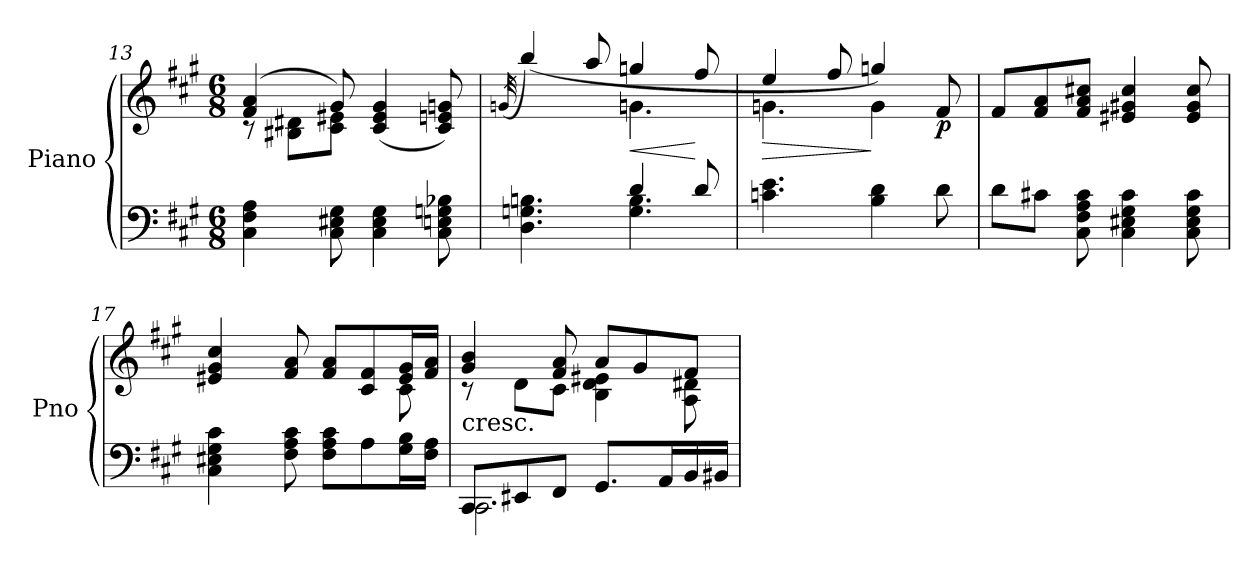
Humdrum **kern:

**kern	**kern	**dynam
*part1	*part1	*part1
*staff2	*staff1	*staff1/2
*I"Piano	*	*
*I'Pno	*	*
*clefF4	*clefG2	*
*k[f#c#g#]	*k[f#c#g#]	*
*A:	*A:	*
*M6/8	*M6/8	*
=13	=13	=13
*	*^	*
4C#\ 4F#\ 4A\	(4f#/ 4a/	8rc	.
.	.	8B#X\ 8d#X\L	.
8C#\ 8E#X\ 8G#\	8g#/)	8c#\ 8e#X\J	.
4C#\ 4E#\ 4G#\	(4c#/ 4e#/ 4g#/	4.ryy	.
8C#\ 8En\ 8Gn\ 8B-X\	8c#/ 8en/ 8gn/)	.	.
=14	=14	=14	=14
.	(32qgn/	.	.
*^	*	*	*
4.D\ 4.Gn\ 4.Bn\	4.ryy	(4bb/)	4.ryy	.
.	.	8aa/	.	.
!	!	!	!	!LO:HP:b
4d/	4.G\ 4.B\	4ggn/	4.gn\	<
8d/	.	8ff#/	.	[
*v	*v	*	*	*
=15	=15	=15	=15
!	!	!	!LO:HP:b
4.cn\ 4.e\	4ee/	4.gn\	>
.	8ff#/	.	.
4B\ 4d\	4ggn/)	4g\	]
!	!	!	!LO:DY:b
8d\	8f#/	8ryy	p
*	*v	*v	*
=16	=16	=16
8d\L	8f#/L	.
8c#X\J	8f#/ 8a/	.
8C#\ 8F#\ 8A\ 8c#\	8f#/ 8a/ 8cc#X/J	.
4C#\ 4E#X\ 4G#\ 4c#\	4e#X/ 4g#X/ 4cc#/	.
8C#\ 8E#\ 8G#\ 8c#\	8e#/ 8g#/ 8cc#/	.
!!LO:LB:g=z
=17	=17	=17
*	*^	*
4C#\ 4E#X\ 4G#\ 4c#\	4e#X/ 4g#/ 4cc#/	8ryy	.
*	*v	*v	*
8F#\ 8A\ 8c#\	8f#/ 8a/	.
8F#\ 8A\ 8c#\L	8f#/ 8a/L	.
8A\	8c#/ 8f#/	.
*	*^	*
16G#\ 16B\L	16e#/ 16g#/L	8c#\	.
16F#\ 16A\JJ	16f#/ 16a/JJ	.	.
=18	=18	=18	=18
*^	*	*	*
!	!	!LO:TX:b:t=cresc.	!	!
8CC#/L	2.CC#\	4g#/ 4b/	8rc	.
8EE#X/	.	.	8d\L	.
8FF#/J	.	8f#/ 8a/	8c#\J	.
8.GG#/L	.	8a/L	4B\ 4d\ 4e#X\	.
.	.	8g#/	.	.
16AA/L	.	.	.	.
16BB/	.	8f#/J	8A\ 8d#X\	.
16BB#X/JJ	.	.	.	.
*v	*v	*	*	*
*	*v	*v	*
=	=	=
*-	*-	*-
